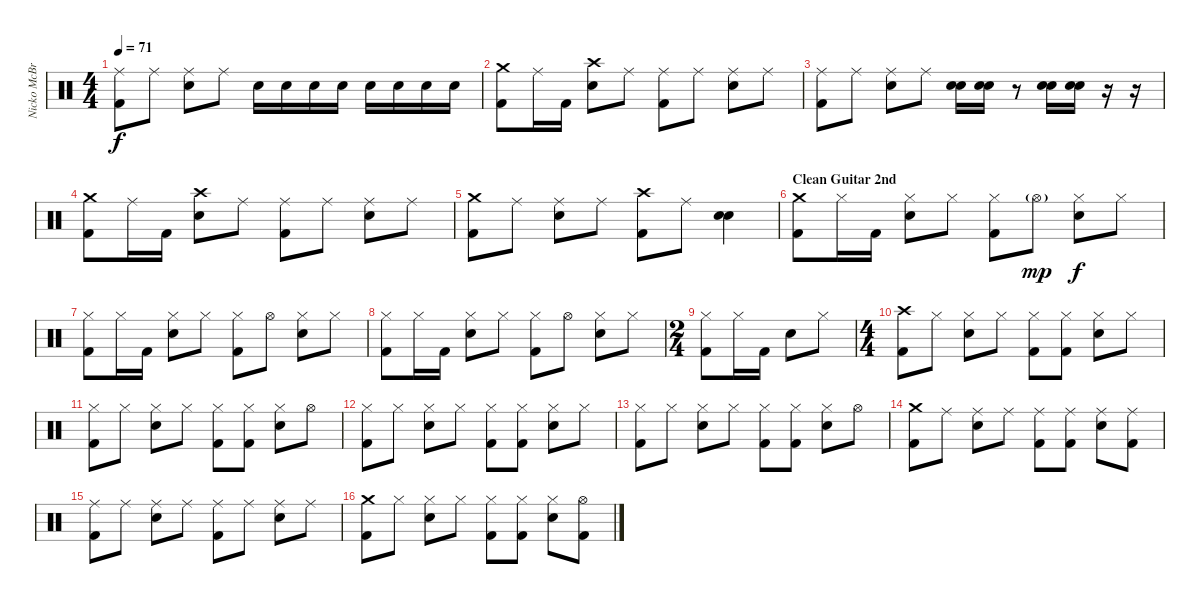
\track ("Nicko McBrain" "Nicko McBr") {instrument percussion}
\staff {score}
\articulation defaults
\ts (4 4)
\tempo 71
\clef neutral
\ks c
("Ride (middle)" "Kick (hit) 2").8{dy f} "Ride (middle)".8 ("Ride (middle)" "Snare (hit) 2").8 "Ride (middle)".8 "Snare (hit) 2".16 "Snare (hit) 2".16 "Snare (hit) 2".16 "Snare (hit) 2".16 "Snare (hit) 2".16 "Snare (hit) 2".16 "Snare (hit) 2".16 "Snare (hit) 2".16 |
("Crash medium (hit)" "Kick (hit) 2").8 "Ride (middle)".16 "Kick (hit) 2".16 ("Crash high (hit)" "Snare (hit) 2").8 "Ride (middle)".8 ("Ride (middle)" "Kick (hit) 2").8 "Ride (middle)".8 ("Ride (middle)" "Snare (hit) 2").8 "Ride (middle)".8 |
("Ride (middle)" "Kick (hit) 2").8 "Ride (middle)".8 ("Ride (middle)" "Snare (hit) 2").8 "Ride (middle)".8 ("Snare (hit) 2" "Snare (hit) 2").16{bd 120} ("Snare (hit) 2" "Snare (hit) 2").16{bd 120} r.8 ("Snare (hit) 2" "Snare (hit) 2").16{bd 120} ("Snare (hit) 2" "Snare (hit) 2").16{bd 120} r.16 r.16 |
("Crash medium (hit)" "Kick (hit) 2").8 "Ride (middle)".16 "Kick (hit) 2".16 ("Crash high (hit)" "Snare (hit) 2").8 "Ride (middle)".8 ("Ride (middle)" "Kick (hit) 2").8 "Ride (middle)".8 ("Ride (middle)" "Snare (hit) 2").8 "Ride (middle)".8 |
("Crash medium (hit)" "Kick (hit) 2").8 "Ride (middle)".8 ("Ride (middle)" "Snare (hit) 2").8 "Ride (middle)".8 ("Crash high (hit)" "Kick (hit) 2").8 "Ride (middle)".8 ("Snare (hit) 2" "Snare (hit) 2").4{bd 120} |
\section ("" "Clean Guitar 2nd")
("Crash medium (hit)" "Kick (hit) 2").8 "Hi-Hat (closed)".16 "Kick (hit) 2".16 ("Hi-Hat (closed)" "Snare (hit) 2").8 "Hi-Hat (closed)".8 ("Hi-Hat (closed)" "Kick (hit) 2").8 "Hi-Hat (open)"{g}.8{dy mp} ("Hi-Hat (closed)" "Snare (hit) 2").8{dy f} "Hi-Hat (closed)".8 |
("Hi-Hat (closed)" "Kick (hit) 2").8 "Hi-Hat (closed)".16 "Kick (hit) 2".16 ("Hi-Hat (closed)" "Snare (hit) 2").8 "Hi-Hat (closed)".8 ("Hi-Hat (closed)" "Kick (hit) 2").8 "Hi-Hat (open)".8 ("Hi-Hat (closed)" "Snare (hit) 2").8 "Hi-Hat (closed)".8 |
("Hi-Hat (closed)" "Kick (hit) 2").8 "Hi-Hat (closed)".16 "Kick (hit) 2".16 ("Hi-Hat (closed)" "Snare (hit) 2").8 "Hi-Hat (closed)".8 ("Hi-Hat (closed)" "Kick (hit) 2").8 "Hi-Hat (open)".8 ("Hi-Hat (closed)" "Snare (hit) 2").8 "Hi-Hat (closed)".8 |
\ts (2 4)
("Hi-Hat (closed)" "Kick (hit) 2").8 "Hi-Hat (closed)".16 "Kick (hit) 2".16 "Snare (hit) 2".8 "Hi-Hat (closed)".8 |
\ts (4 4)
("Crash high (hit)" "Kick (hit) 2").8 "Hi-Hat (closed)".8 ("Hi-Hat (closed)" "Snare (hit) 2").8 "Hi-Hat (closed)".8 ("Hi-Hat (closed)" "Kick (hit) 2").8 ("Hi-Hat (closed)" "Kick (hit) 2").8 ("Hi-Hat (closed)" "Snare (hit) 2").8 "Hi-Hat (closed)".8 |
("Hi-Hat (closed)" "Kick (hit) 2").8 "Hi-Hat (closed)".8 ("Hi-Hat (closed)" "Snare (hit) 2").8 "Hi-Hat (closed)".8 ("Hi-Hat (closed)" "Kick (hit) 2").8 ("Hi-Hat (closed)" "Kick (hit) 2").8 ("Hi-Hat (closed)" "Snare (hit) 2").8 "Hi-Hat (open)".8 |
("Hi-Hat (closed)" "Kick (hit) 2").8 "Hi-Hat (closed)".8 ("Hi-Hat (closed)" "Snare (hit) 2").8 "Hi-Hat (closed)".8 ("Hi-Hat (closed)" "Kick (hit) 2").8 ("Hi-Hat (closed)" "Kick (hit) 2").8 ("Hi-Hat (closed)" "Snare (hit) 2").8 "Hi-Hat (closed)".8 |
("Hi-Hat (closed)" "Kick (hit) 2").8 "Hi-Hat (closed)".8 ("Hi-Hat (closed)" "Snare (hit) 2").8 "Hi-Hat (closed)".8 ("Hi-Hat (closed)" "Kick (hit) 2").8 ("Hi-Hat (closed)" "Kick (hit) 2").8 ("Hi-Hat (closed)" "Snare (hit) 2").8 "Hi-Hat (open)".8 |
("Crash medium (hit)" "Kick (hit) 2").8 "Ride (middle)".8 ("Ride (middle)" "Snare (hit) 2").8 "Ride (middle)".8 ("Ride (middle)" "Kick (hit) 2").8 ("Ride (middle)" "Kick (hit) 2").8 ("Ride (middle)" "Snare (hit) 2").8 ("Ride (middle)" "Kick (hit) 2").8 |
("Ride (middle)" "Kick (hit) 2").8 "Ride (middle)".8 ("Ride (middle)" "Snare (hit) 2").8 "Ride (middle)".8 ("Ride (middle)" "Kick (hit) 2").8 "Ride (middle)".8 ("Ride (middle)" "Snare (hit) 2").8 "Ride (middle)".8 |
("Crash medium (hit)" "Kick (hit) 2").8 "Hi-Hat (closed)".8 ("Hi-Hat (closed)" "Snare (hit) 2").8 "Hi-Hat (closed)".8 ("Hi-Hat (closed)" "Kick (hit) 2").8 ("Hi-Hat (closed)" "Kick (hit) 2").8 ("Hi-Hat (closed)" "Snare (hit) 2").8 ("Hi-Hat (open)" "Kick (hit) 2").8
